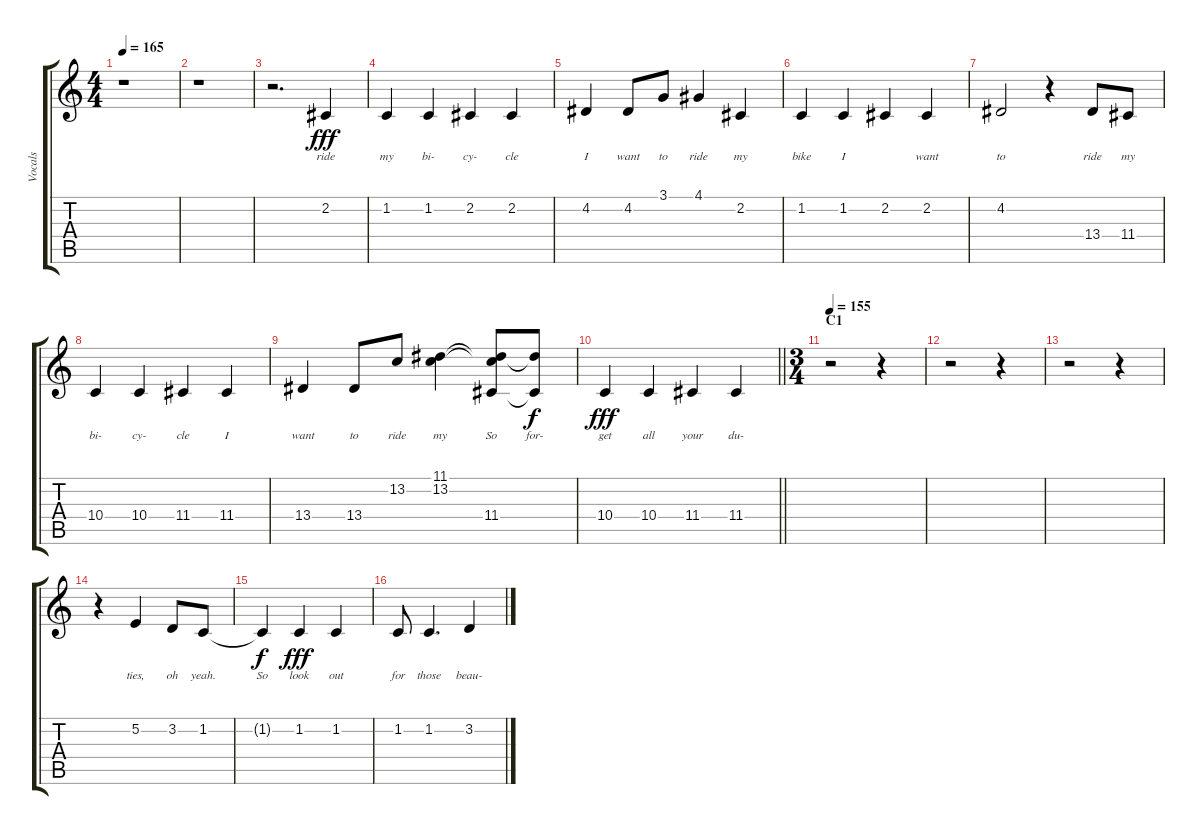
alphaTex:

\track ("Vocals" "Vocals") {instrument lead6voice}
\staff {score tabs}
\tuning (E4 B3 G3 D3 A2 E2) {hide}
\ts (4 4)
\tempo 165
\clef g2
\ks c
r.1{dy fff} |
r.1 |
r.2{d} 2.2.4{lyrics (0 "ride") lyrics (1 "") lyrics (2 "") lyrics (3 "") lyrics (4 "")} |
1.2.4{lyrics (0 "my") lyrics (1 "") lyrics (2 "") lyrics (3 "") lyrics (4 "")} 1.2.4{lyrics (0 "bi-") lyrics (1 "") lyrics (2 "") lyrics (3 "") lyrics (4 "")} 2.2.4{lyrics (0 "cy-") lyrics (1 "") lyrics (2 "") lyrics (3 "") lyrics (4 "")} 2.2.4{lyrics (0 "cle") lyrics (1 "") lyrics (2 "") lyrics (3 "") lyrics (4 "")} |
4.2.4{lyrics (0 "I") lyrics (1 "") lyrics (2 "") lyrics (3 "") lyrics (4 "")} 4.2.8{lyrics (0 "want") lyrics (1 "") lyrics (2 "") lyrics (3 "") lyrics (4 "")} 3.1.8{lyrics (0 "to") lyrics (1 "") lyrics (2 "") lyrics (3 "") lyrics (4 "")} 4.1.4{lyrics (0 "ride") lyrics (1 "") lyrics (2 "") lyrics (3 "") lyrics (4 "")} 2.2.4{lyrics (0 "my") lyrics (1 "") lyrics (2 "") lyrics (3 "") lyrics (4 "")} |
1.2.4{lyrics (0 "bike") lyrics (1 "") lyrics (2 "") lyrics (3 "") lyrics (4 "")} 1.2.4{lyrics (0 "I") lyrics (1 "") lyrics (2 "") lyrics (3 "") lyrics (4 "")} 2.2.4{lyrics (0 "") lyrics (1 "") lyrics (2 "") lyrics (3 "") lyrics (4 "")} 2.2.4{lyrics (0 "want") lyrics (1 "") lyrics (2 "") lyrics (3 "") lyrics (4 "")} |
4.2.2{lyrics (0 "to") lyrics (1 "") lyrics (2 "") lyrics (3 "") lyrics (4 "")} r.4 13.4.8{lyrics (0 "ride") lyrics (1 "") lyrics (2 "") lyrics (3 "") lyrics (4 "")} 11.4.8{lyrics (0 "my") lyrics (1 "") lyrics (2 "") lyrics (3 "") lyrics (4 "")} |
10.4.4{lyrics (0 "bi-") lyrics (1 "") lyrics (2 "") lyrics (3 "") lyrics (4 "")} 10.4.4{lyrics (0 "cy-") lyrics (1 "") lyrics (2 "") lyrics (3 "") lyrics (4 "")} 11.4.4{lyrics (0 "cle") lyrics (1 "") lyrics (2 "") lyrics (3 "") lyrics (4 "")} 11.4.4{lyrics (0 "I") lyrics (1 "") lyrics (2 "") lyrics (3 "") lyrics (4 "")} |
13.4.4{lyrics (0 "want") lyrics (1 "") lyrics (2 "") lyrics (3 "") lyrics (4 "")} 13.4.8{lyrics (0 "to") lyrics (1 "") lyrics (2 "") lyrics (3 "") lyrics (4 "")} 13.2.8{lyrics (0 "ride") lyrics (1 "") lyrics (2 "") lyrics (3 "") lyrics (4 "")} (11.1 13.2).4{lyrics (0 "my") lyrics (1 "") lyrics (2 "") lyrics (3 "") lyrics (4 "")} (11.1{t} 13.2{t} 11.4).8{lyrics (0 "So") lyrics (1 "") lyrics (2 "") lyrics (3 "") lyrics (4 "")} (11.1{t} 11.4{t}).8{lyrics (0 "for-") lyrics (1 "") lyrics (2 "") lyrics (3 "") lyrics (4 "") dy f} |
\barLineRight lightlight
10.4.4{lyrics (0 "get") lyrics (1 "") lyrics (2 "") lyrics (3 "") lyrics (4 "") dy fff} 10.4.4{lyrics (0 "all") lyrics (1 "") lyrics (2 "") lyrics (3 "") lyrics (4 "")} 11.4.4{lyrics (0 "your") lyrics (1 "") lyrics (2 "") lyrics (3 "") lyrics (4 "")} 11.4.4{lyrics (0 "du-") lyrics (1 "") lyrics (2 "") lyrics (3 "") lyrics (4 "")} |
\ts (3 4)
\section ("" "C1")
\tempo 155
r.2 r.4 |
r.2 r.4 |
r.2 r.4 |
r.4 5.2.4{lyrics (0 "ties,") lyrics (1 "") lyrics (2 "") lyrics (3 "") lyrics (4 "")} 3.2.8{lyrics (0 "oh") lyrics (1 "") lyrics (2 "") lyrics (3 "") lyrics (4 "")} 1.2.8{lyrics (0 "yeah.") lyrics (1 "") lyrics (2 "") lyrics (3 "") lyrics (4 "")} |
1.2{t}.4{lyrics (0 "So") lyrics (1 "") lyrics (2 "") lyrics (3 "") lyrics (4 "") dy f} 1.2.4{lyrics (0 "look") lyrics (1 "") lyrics (2 "") lyrics (3 "") lyrics (4 "") dy fff} 1.2.4{lyrics (0 "out") lyrics (1 "") lyrics (2 "") lyrics (3 "") lyrics (4 "")} |
1.2.8{lyrics (0 "for") lyrics (1 "") lyrics (2 "") lyrics (3 "") lyrics (4 "")} 1.2.4{d lyrics (0 "those") lyrics (1 "") lyrics (2 "") lyrics (3 "") lyrics (4 "")} 3.2.4{lyrics (0 "beau-") lyrics (1 "") lyrics (2 "") lyrics (3 "") lyrics (4 "")}
